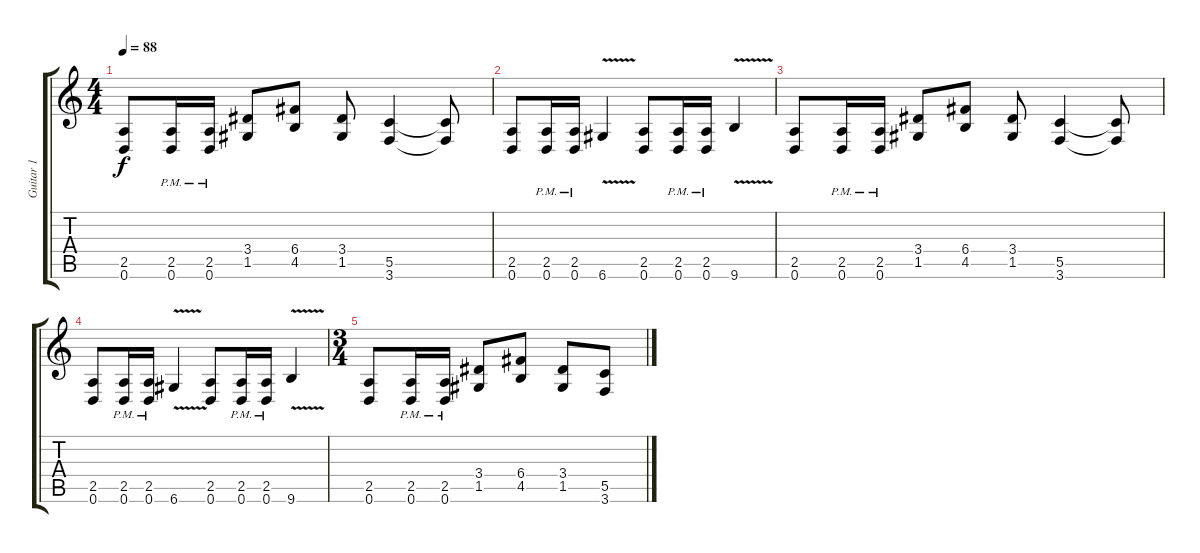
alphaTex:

\track ("Guitar 1" "Guitar 1") {instrument distortionguitar}
\staff {score tabs}
\tuning (D4 A3 F3 C3 G2 D2) {hide}
\ts (4 4)
\tempo 88
\clef g2
\ks c
(2.5 0.6).8{dy f} (2.5{pm} 0.6{pm}).16 (2.5{pm} 0.6{pm}).16 (3.4 1.5).8 (6.4 4.5).8 (3.4 1.5).8 (5.5 3.6).4 (5.5{t} 3.6{t}).8 |
(2.5 0.6).8 (2.5{pm} 0.6{pm}).16 (2.5{pm} 0.6{pm}).16 6.6{v}.4 (2.5 0.6).8 (2.5{pm} 0.6{pm}).16 (2.5{pm} 0.6{pm}).16 9.6{v}.4 |
(2.5 0.6).8 (2.5{pm} 0.6{pm}).16 (2.5{pm} 0.6{pm}).16 (3.4 1.5).8 (6.4 4.5).8 (3.4 1.5).8 (5.5 3.6).4 (5.5{t} 3.6{t}).8 |
(2.5 0.6).8 (2.5{pm} 0.6{pm}).16 (2.5{pm} 0.6{pm}).16 6.6{v}.4 (2.5 0.6).8 (2.5{pm} 0.6{pm}).16 (2.5{pm} 0.6{pm}).16 9.6{v}.4 |
\ts (3 4)
(2.5 0.6).8 (2.5{pm} 0.6{pm}).16 (2.5{pm} 0.6{pm}).16 (3.4 1.5).8 (6.4 4.5).8 (3.4 1.5).8 (5.5 3.6).8
